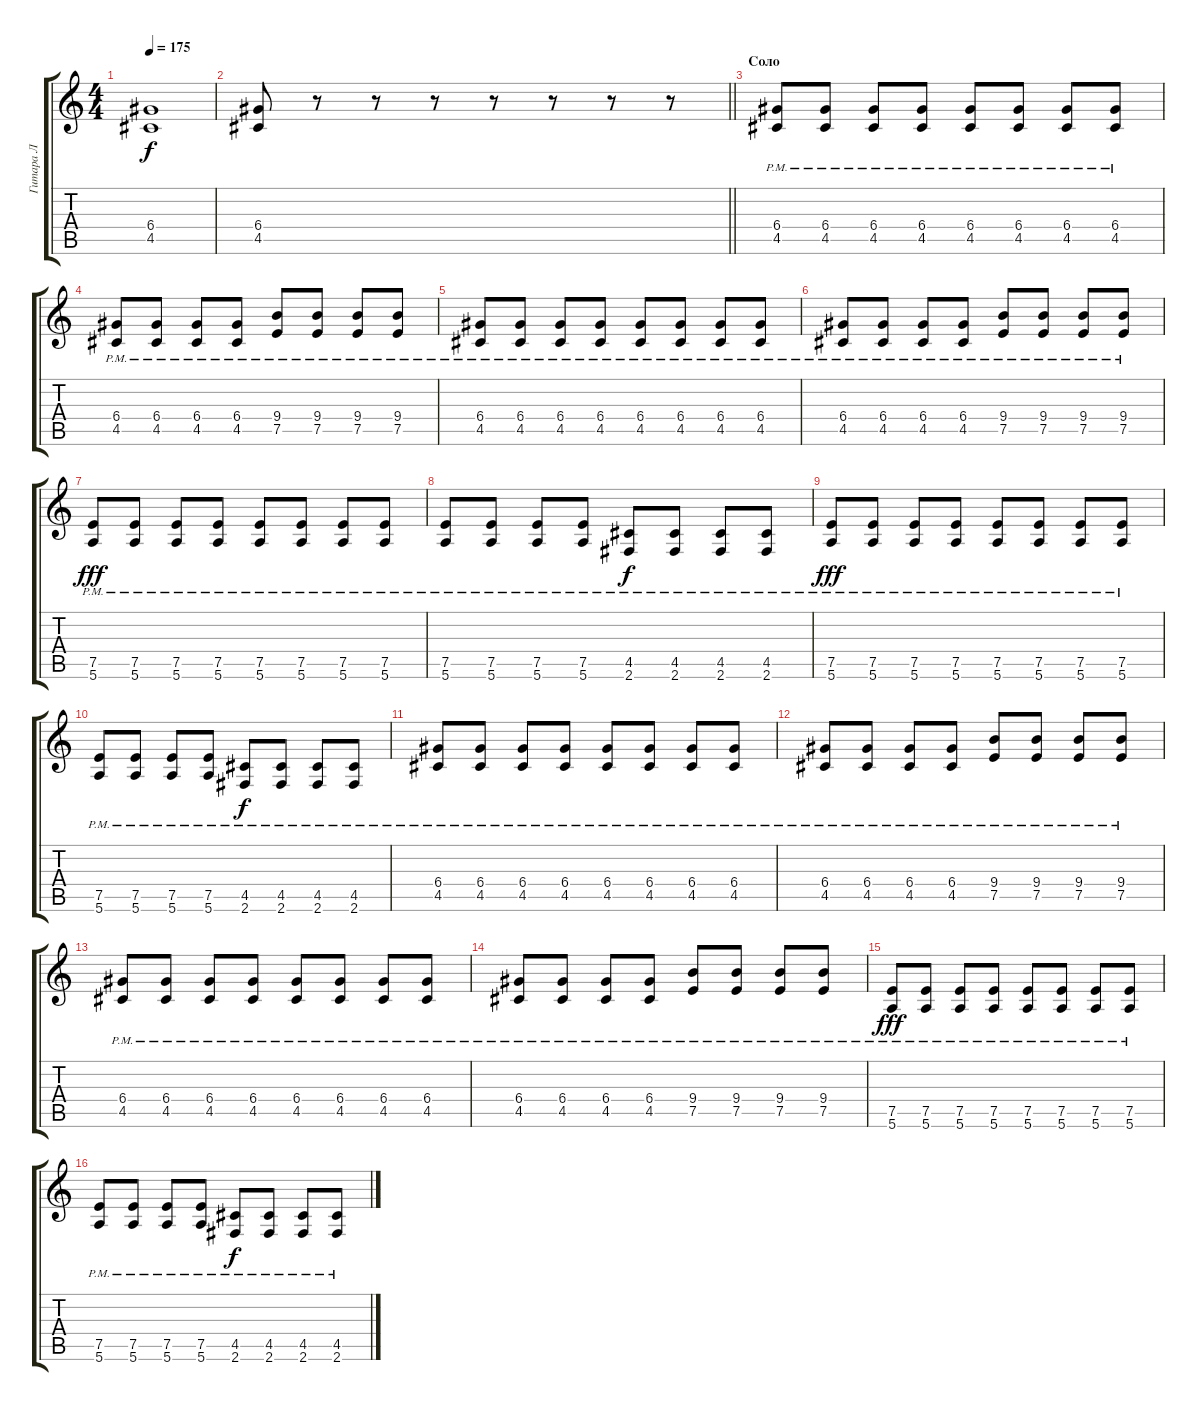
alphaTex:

\track ("Гитара Л" "Гитара Л") {instrument distortionguitar}
\staff {score tabs}
\tuning (E4 B3 G3 D3 A2 E2) {hide}
\ts (4 4)
\tempo 175
\clef g2
\ks c
(6.4 4.5).1{dy f} |
\barLineRight lightlight
(6.4 4.5).8 r.8 r.8 r.8 r.8 r.8 r.8 r.8 |
\section ("" "Соло")
(6.4{pm} 4.5{pm}).8{volume 10} (6.4{pm} 4.5{pm}).8 (6.4{pm} 4.5{pm}).8 (6.4{pm} 4.5{pm}).8 (6.4{pm} 4.5{pm}).8 (6.4{pm} 4.5{pm}).8 (6.4{pm} 4.5{pm}).8 (6.4{pm} 4.5{pm}).8 |
(6.4{pm} 4.5{pm}).8 (6.4{pm} 4.5{pm}).8 (6.4{pm} 4.5{pm}).8 (6.4{pm} 4.5{pm}).8 (9.4{pm} 7.5{pm}).8 (9.4{pm} 7.5{pm}).8 (9.4{pm} 7.5{pm}).8 (9.4{pm} 7.5{pm}).8 |
(6.4{pm} 4.5{pm}).8 (6.4{pm} 4.5{pm}).8 (6.4{pm} 4.5{pm}).8 (6.4{pm} 4.5{pm}).8 (6.4{pm} 4.5{pm}).8 (6.4{pm} 4.5{pm}).8 (6.4{pm} 4.5{pm}).8 (6.4{pm} 4.5{pm}).8 |
(6.4{pm} 4.5{pm}).8 (6.4{pm} 4.5{pm}).8 (6.4{pm} 4.5{pm}).8 (6.4{pm} 4.5{pm}).8 (9.4{pm} 7.5{pm}).8 (9.4{pm} 7.5{pm}).8 (9.4{pm} 7.5{pm}).8 (9.4{pm} 7.5{pm}).8 |
(7.5{pm} 5.6{pm}).8{dy fff} (7.5{pm} 5.6{pm}).8 (7.5{pm} 5.6{pm}).8 (7.5{pm} 5.6{pm}).8 (7.5{pm} 5.6{pm}).8 (7.5{pm} 5.6{pm}).8 (7.5{pm} 5.6{pm}).8 (7.5{pm} 5.6{pm}).8 |
(7.5{pm} 5.6{pm}).8 (7.5{pm} 5.6{pm}).8 (7.5{pm} 5.6{pm}).8 (7.5{pm} 5.6{pm}).8 (4.5{pm} 2.6{pm}).8{dy f} (4.5{pm} 2.6{pm}).8 (4.5{pm} 2.6{pm}).8 (4.5{pm} 2.6{pm}).8 |
(7.5{pm} 5.6{pm}).8{dy fff} (7.5{pm} 5.6{pm}).8 (7.5{pm} 5.6{pm}).8 (7.5{pm} 5.6{pm}).8 (7.5{pm} 5.6{pm}).8 (7.5{pm} 5.6{pm}).8 (7.5{pm} 5.6{pm}).8 (7.5{pm} 5.6{pm}).8 |
(7.5{pm} 5.6{pm}).8 (7.5{pm} 5.6{pm}).8 (7.5{pm} 5.6{pm}).8 (7.5{pm} 5.6{pm}).8 (4.5{pm} 2.6{pm}).8{dy f} (4.5{pm} 2.6{pm}).8 (4.5{pm} 2.6{pm}).8 (4.5{pm} 2.6{pm}).8 |
(6.4{pm} 4.5{pm}).8 (6.4{pm} 4.5{pm}).8 (6.4{pm} 4.5{pm}).8 (6.4{pm} 4.5{pm}).8 (6.4{pm} 4.5{pm}).8 (6.4{pm} 4.5{pm}).8 (6.4{pm} 4.5{pm}).8 (6.4{pm} 4.5{pm}).8 |
(6.4{pm} 4.5{pm}).8 (6.4{pm} 4.5{pm}).8 (6.4{pm} 4.5{pm}).8 (6.4{pm} 4.5{pm}).8 (9.4{pm} 7.5{pm}).8 (9.4{pm} 7.5{pm}).8 (9.4{pm} 7.5{pm}).8 (9.4{pm} 7.5{pm}).8 |
(6.4{pm} 4.5{pm}).8 (6.4{pm} 4.5{pm}).8 (6.4{pm} 4.5{pm}).8 (6.4{pm} 4.5{pm}).8 (6.4{pm} 4.5{pm}).8 (6.4{pm} 4.5{pm}).8 (6.4{pm} 4.5{pm}).8 (6.4{pm} 4.5{pm}).8 |
(6.4{pm} 4.5{pm}).8 (6.4{pm} 4.5{pm}).8 (6.4{pm} 4.5{pm}).8 (6.4{pm} 4.5{pm}).8 (9.4{pm} 7.5{pm}).8 (9.4{pm} 7.5{pm}).8 (9.4{pm} 7.5{pm}).8 (9.4{pm} 7.5{pm}).8 |
(7.5{pm} 5.6{pm}).8{dy fff} (7.5{pm} 5.6{pm}).8 (7.5{pm} 5.6{pm}).8 (7.5{pm} 5.6{pm}).8 (7.5{pm} 5.6{pm}).8 (7.5{pm} 5.6{pm}).8 (7.5{pm} 5.6{pm}).8 (7.5{pm} 5.6{pm}).8 |
(7.5{pm} 5.6{pm}).8 (7.5{pm} 5.6{pm}).8 (7.5{pm} 5.6{pm}).8 (7.5{pm} 5.6{pm}).8 (4.5{pm} 2.6{pm}).8{dy f} (4.5{pm} 2.6{pm}).8 (4.5{pm} 2.6{pm}).8 (4.5{pm} 2.6{pm}).8
